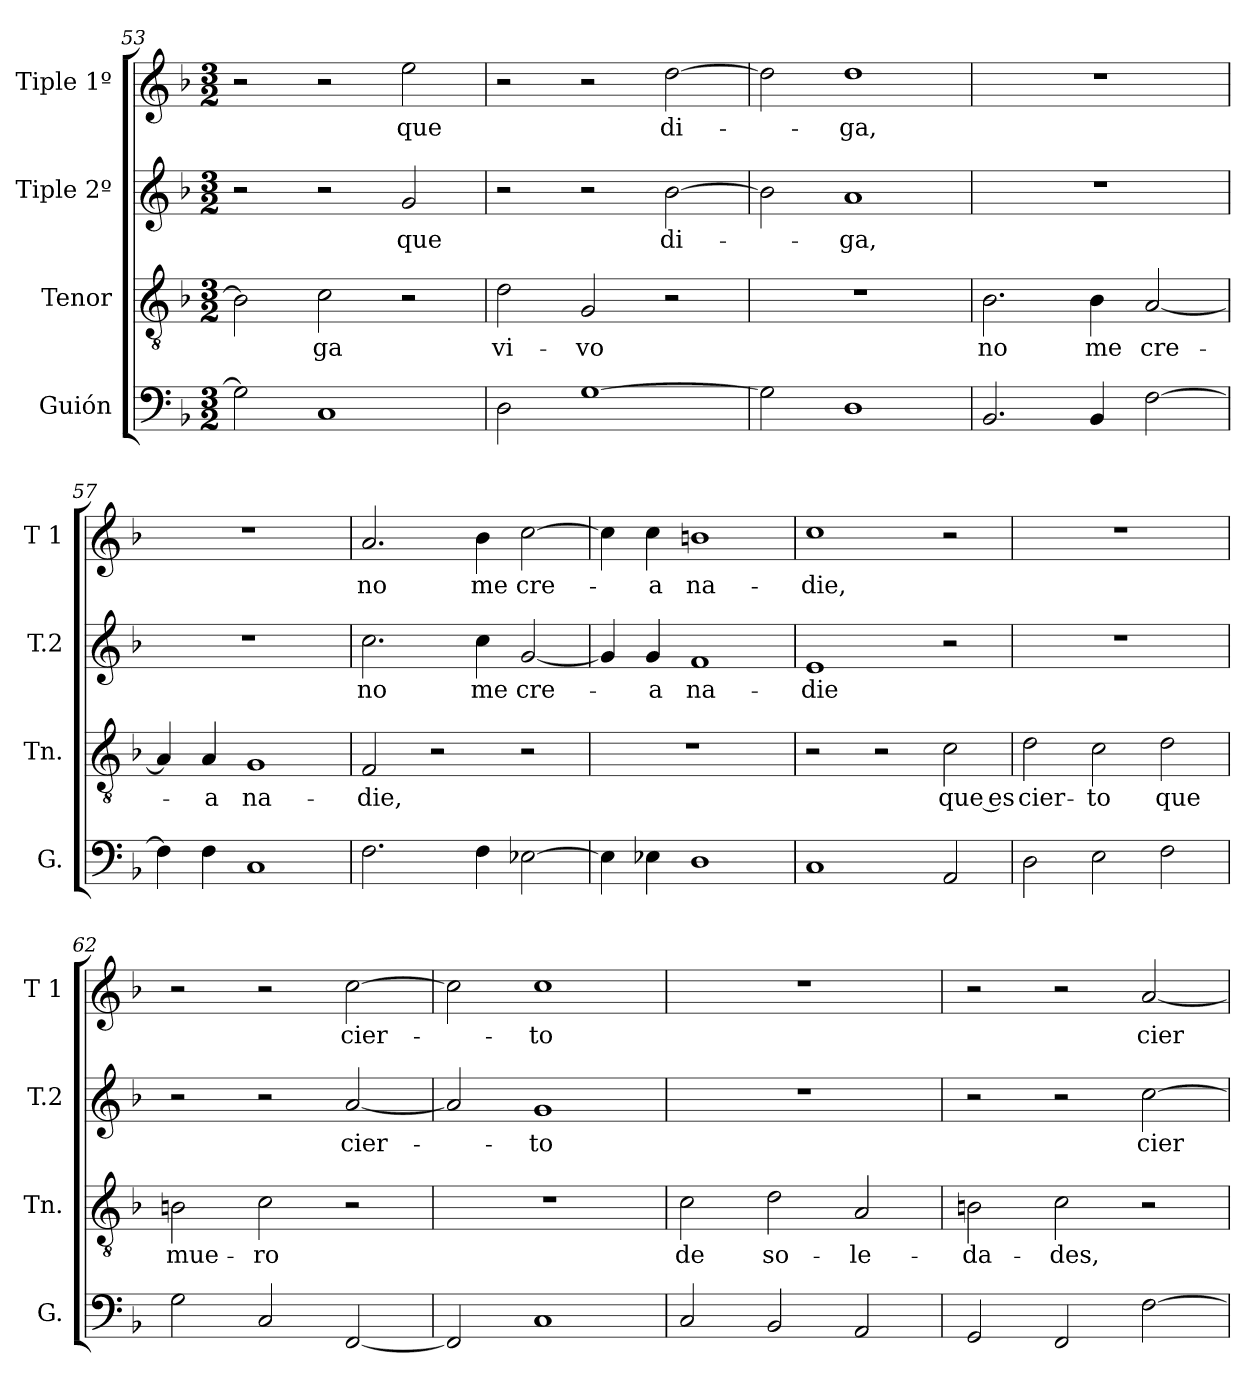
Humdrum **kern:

**kern	**kern	**text	**kern	**text	**kern	**text
*part4	*part3	*part3	*part2	*part2	*part1	*part1
*staff4	*staff3	*staff3	*staff2	*staff2	*staff1	*staff1
*I"Guión	*I"Tenor	*	*I"Tiple 2º	*	*I"Tiple 1º	*
*I'G.	*I'Tn.	*	*I'T.2	*	*I'T 1	*
*clefF4	*clefGv2	*	*clefG2	*	*clefG2	*
*k[b-]	*k[b-]	*	*k[b-]	*	*k[b-]	*
*M3/2	*M3/2	*	*M3/2	*	*M3/2	*
=53	=53	=53	=53	=53	=53	=53
2G]	2B]	.	2r	.	2r	.
1C	2c	-ga	2r	.	2r	.
.	2r	.	2g	que	2ee	que
=54	=54	=54	=54	=54	=54	=54
2D	2d	vi-	2r	.	2r	.
[1G	2G	-vo	2r	.	2r	.
.	2r	.	[2b-	di-	[2dd	di-
=55	=55	=55	=55	=55	=55	=55
2G]	1.r	.	2b-]	.	2dd]	.
1D	.	.	1a	-ga,	1dd	-ga,
=56	=56	=56	=56	=56	=56	=56
2.BB-	2.B-	no	1.r	.	1.r	.
4BB-	4B-	me	.	.	.	.
[2F	[2A	cre-	.	.	.	.
=57	=57	=57	=57	=57	=57	=57
4F]	4A]	.	1.r	.	1.r	.
4F	4A	-a	.	.	.	.
1C	1G	na-	.	.	.	.
=58	=58	=58	=58	=58	=58	=58
2.F	2F	-die,	2.cc	no	2.a	no
.	2r	.	.	.	.	.
4F	.	.	4cc	me	4b-	me
[2E-X	2r	.	[2g	cre-	[2cc	cre-
=59	=59	=59	=59	=59	=59	=59
4E-]	1.r	.	4g]	.	4cc]	.
4E-X	.	.	4g	-a	4cc	-a
1D	.	.	1f	na-	1bn	na-
=60	=60	=60	=60	=60	=60	=60
1C	2r	.	1e	die	1cc	-die,
.	2r	.	.	.	.	.
2AA	2c	que es	2r	.	2r	.
=61	=61	=61	=61	=61	=61	=61
2D	2d	cier-	1.r	.	1.r	.
2E	2c	-to	.	.	.	.
2F	2d	que	.	.	.	.
=62	=62	=62	=62	=62	=62	=62
2G	2Bn	mue-	2r	.	2r	.
2C	2c	-ro	2r	.	2r	.
[2FF	2r	.	[2a	-cier-	[2cc	cier-
=63	=63	=63	=63	=63	=63	=63
2FF]	1.r	.	2a]	.	2cc]	.
1C	.	.	1g	-to	1cc	-to
=64	=64	=64	=64	=64	=64	=64
2C	2c	de	1.r	.	1.r	.
2BB-	2d	so-	.	.	.	.
2AA	2A	-le-	.	.	.	.
=65	=65	=65	=65	=65	=65	=65
2GG	2Bn	-da-	2r	.	2r	.
2FF	2c	-des,	2r	.	2r	.
[2F	2r	.	[2cc	cier-	[2a	cier-
=	=	=	=	=	=	=
*-	*-	*-	*-	*-	*-	*-
